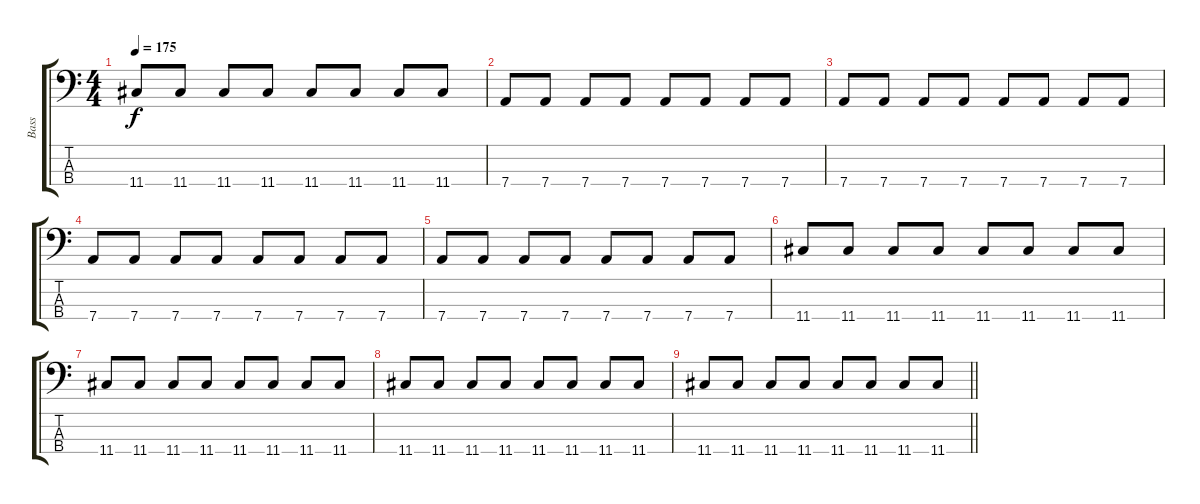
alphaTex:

\track ("Bass" "Bass") {instrument electricbasspick}
\staff {score tabs}
\tuning (G2 D2 A1 D1) {hide}
\ts (4 4)
\tempo 175
\clef f4
\ks c
11.4.8{dy f} 11.4.8 11.4.8 11.4.8 11.4.8 11.4.8 11.4.8 11.4.8 |
7.4.8 7.4.8 7.4.8 7.4.8 7.4.8 7.4.8 7.4.8 7.4.8 |
7.4.8 7.4.8 7.4.8 7.4.8 7.4.8 7.4.8 7.4.8 7.4.8 |
7.4.8 7.4.8 7.4.8 7.4.8 7.4.8 7.4.8 7.4.8 7.4.8 |
7.4.8 7.4.8 7.4.8 7.4.8 7.4.8 7.4.8 7.4.8 7.4.8 |
11.4.8 11.4.8 11.4.8 11.4.8 11.4.8 11.4.8 11.4.8 11.4.8 |
11.4.8 11.4.8 11.4.8 11.4.8 11.4.8 11.4.8 11.4.8 11.4.8 |
11.4.8 11.4.8 11.4.8 11.4.8 11.4.8 11.4.8 11.4.8 11.4.8 |
\barLineRight lightlight
11.4.8 11.4.8 11.4.8 11.4.8 11.4.8 11.4.8 11.4.8 11.4.8
